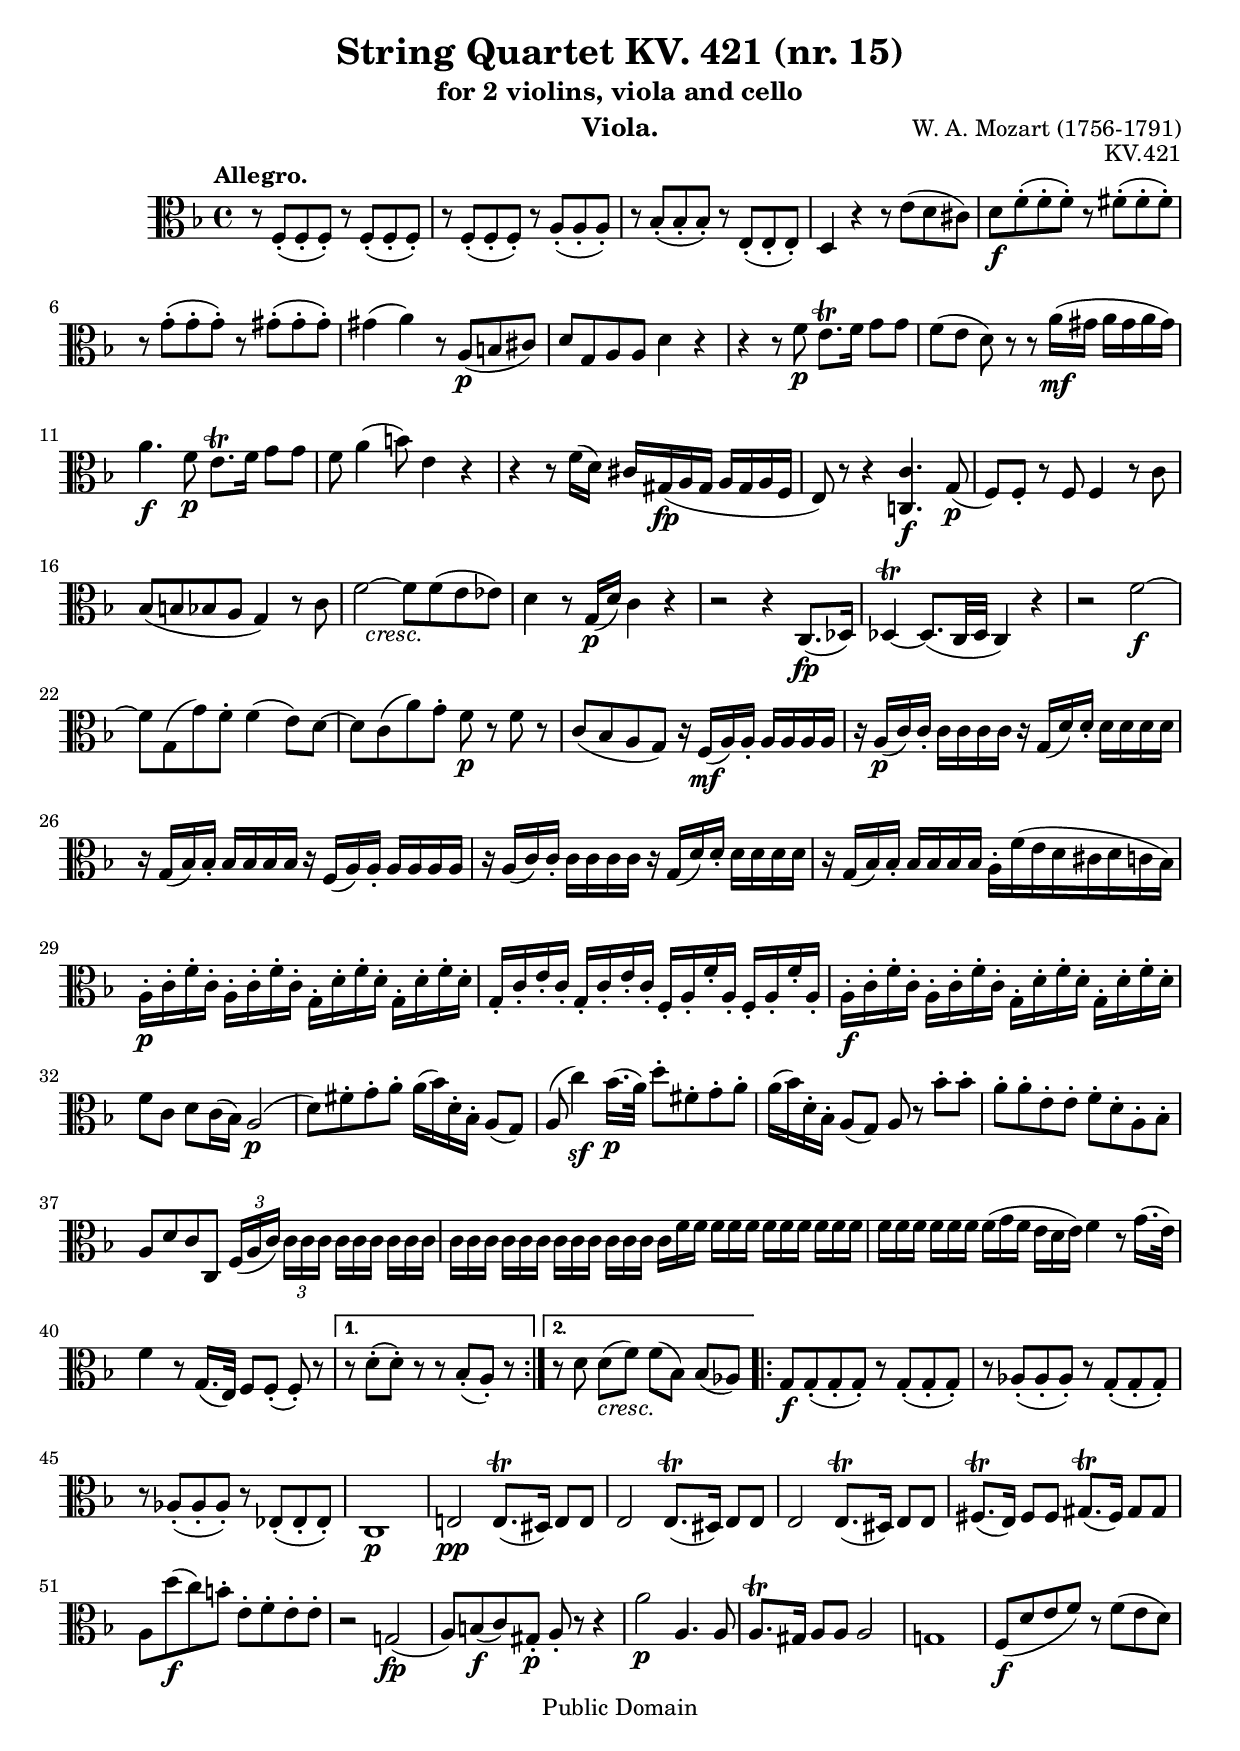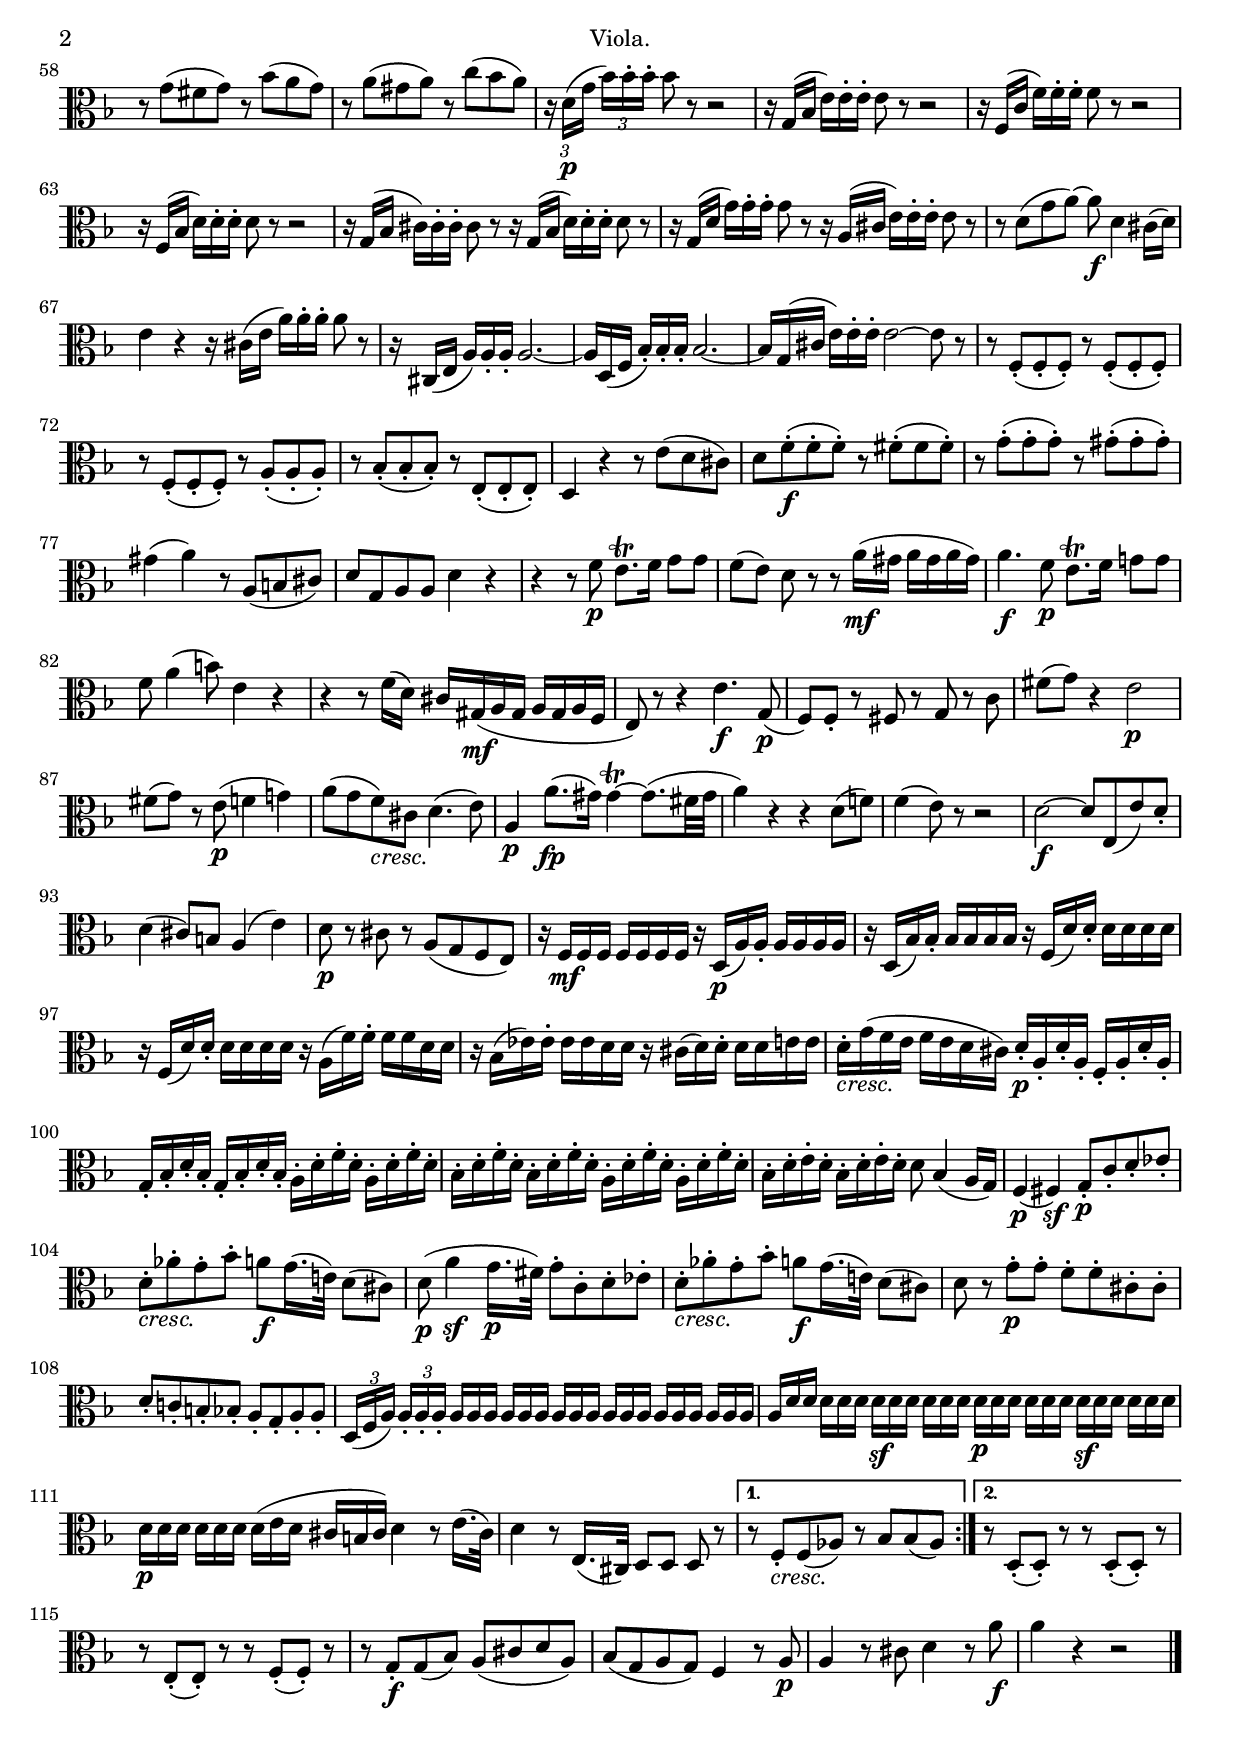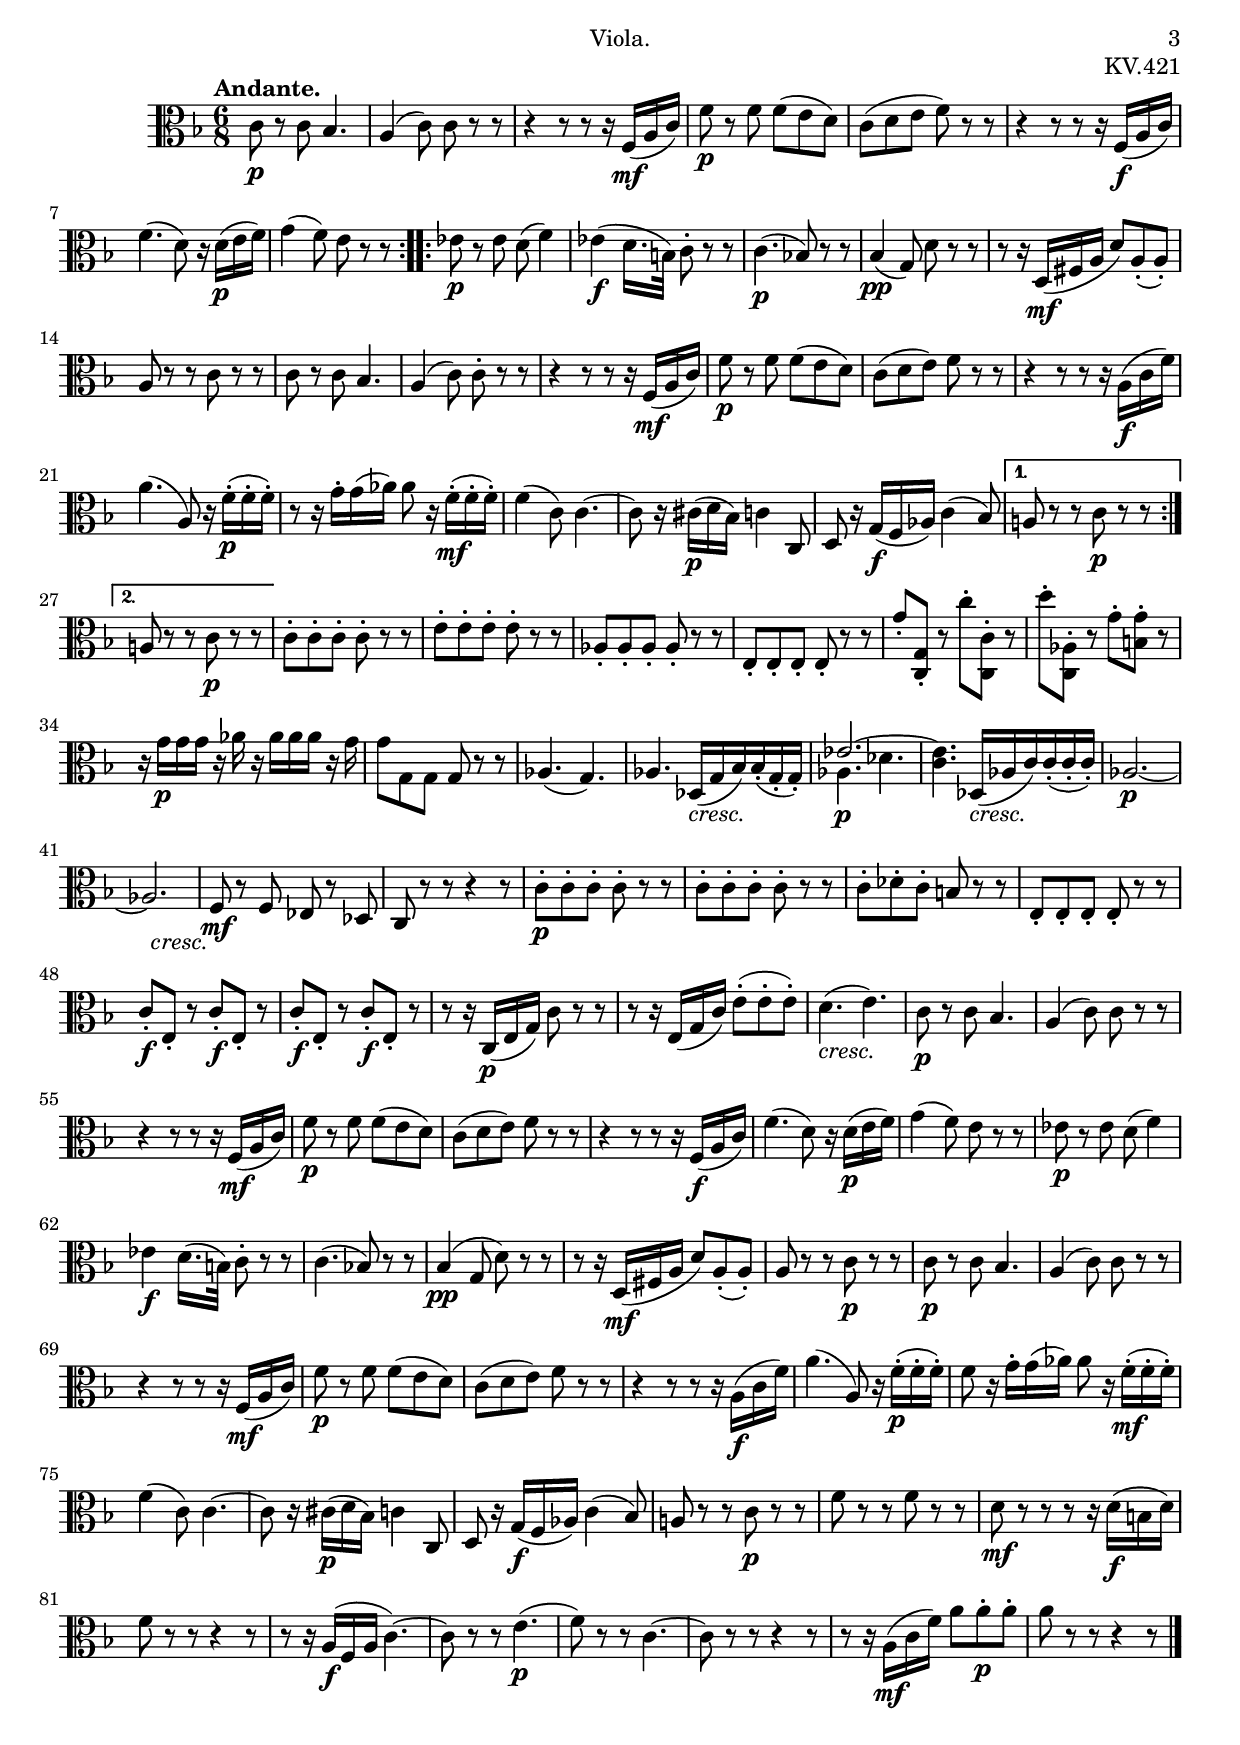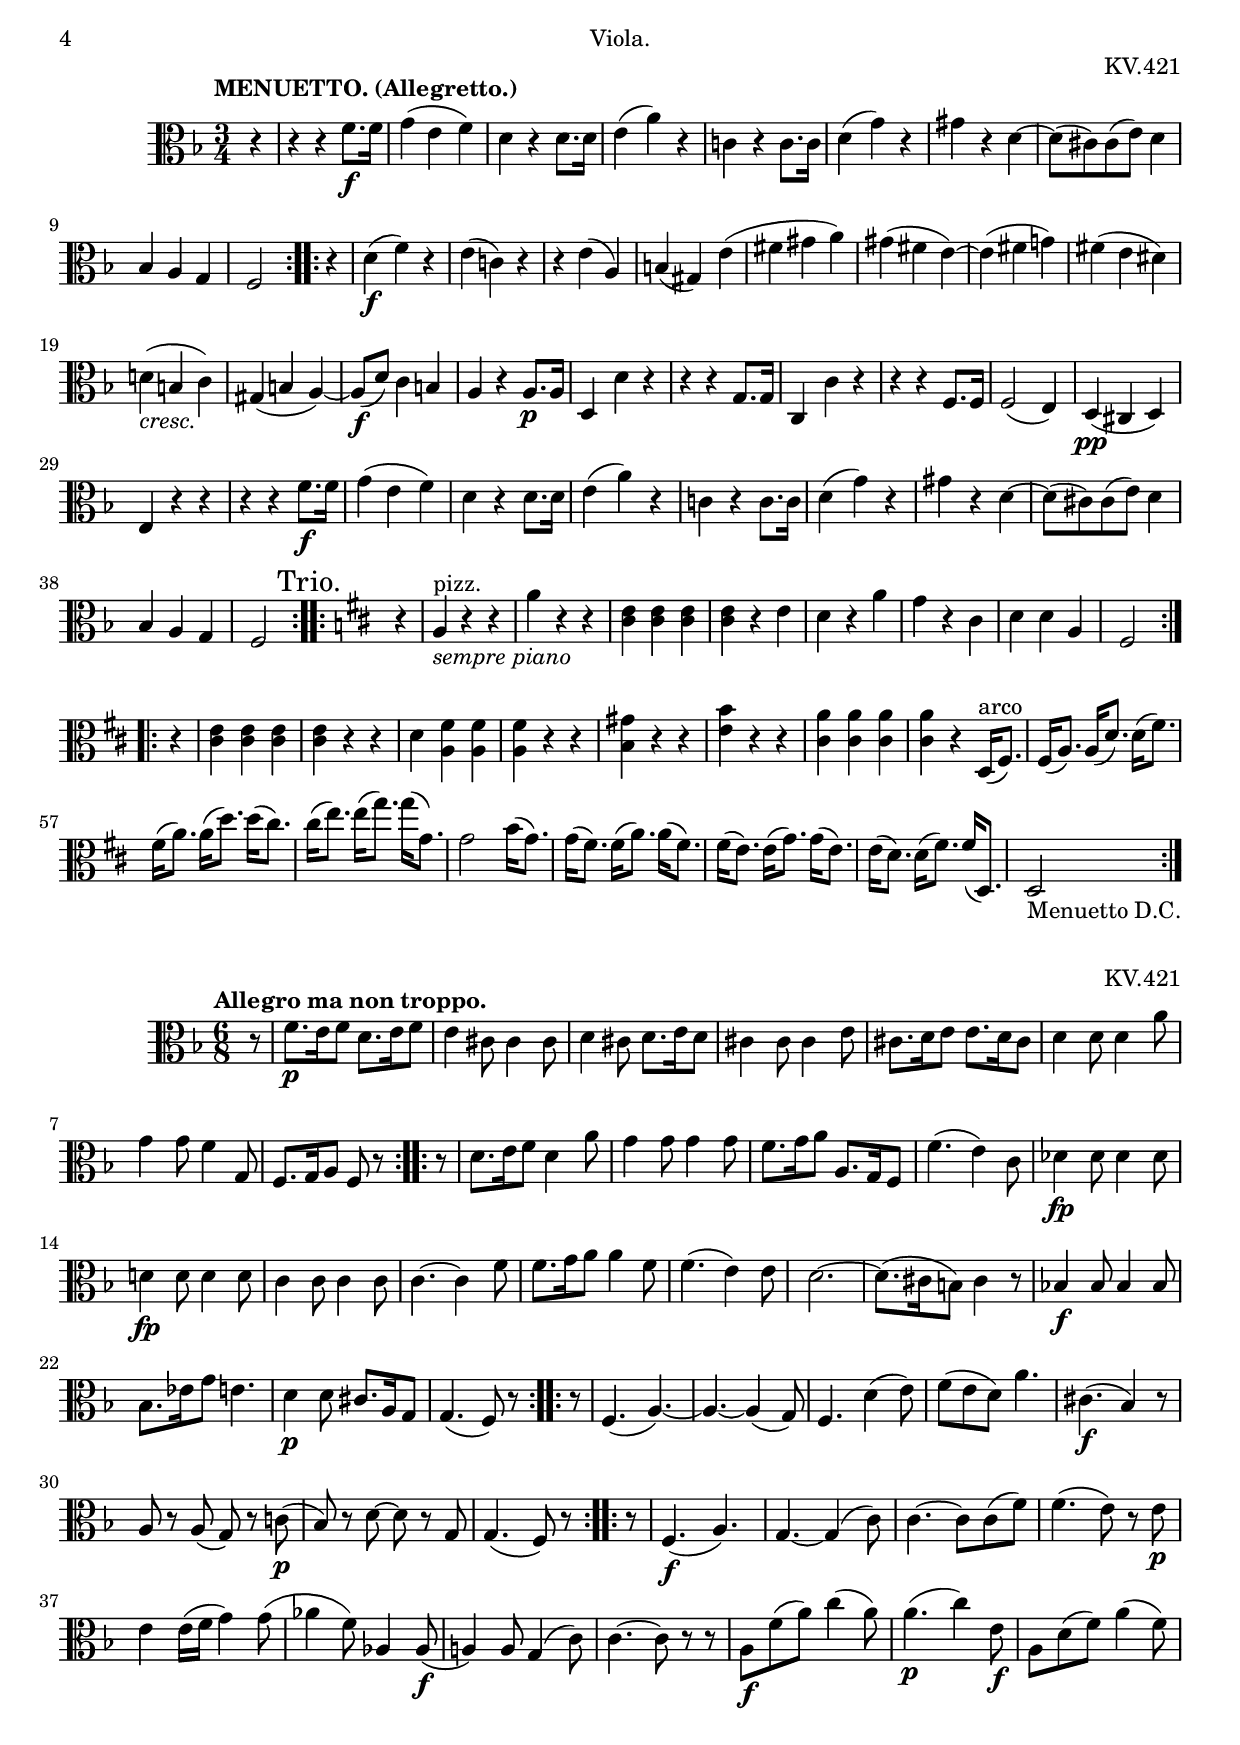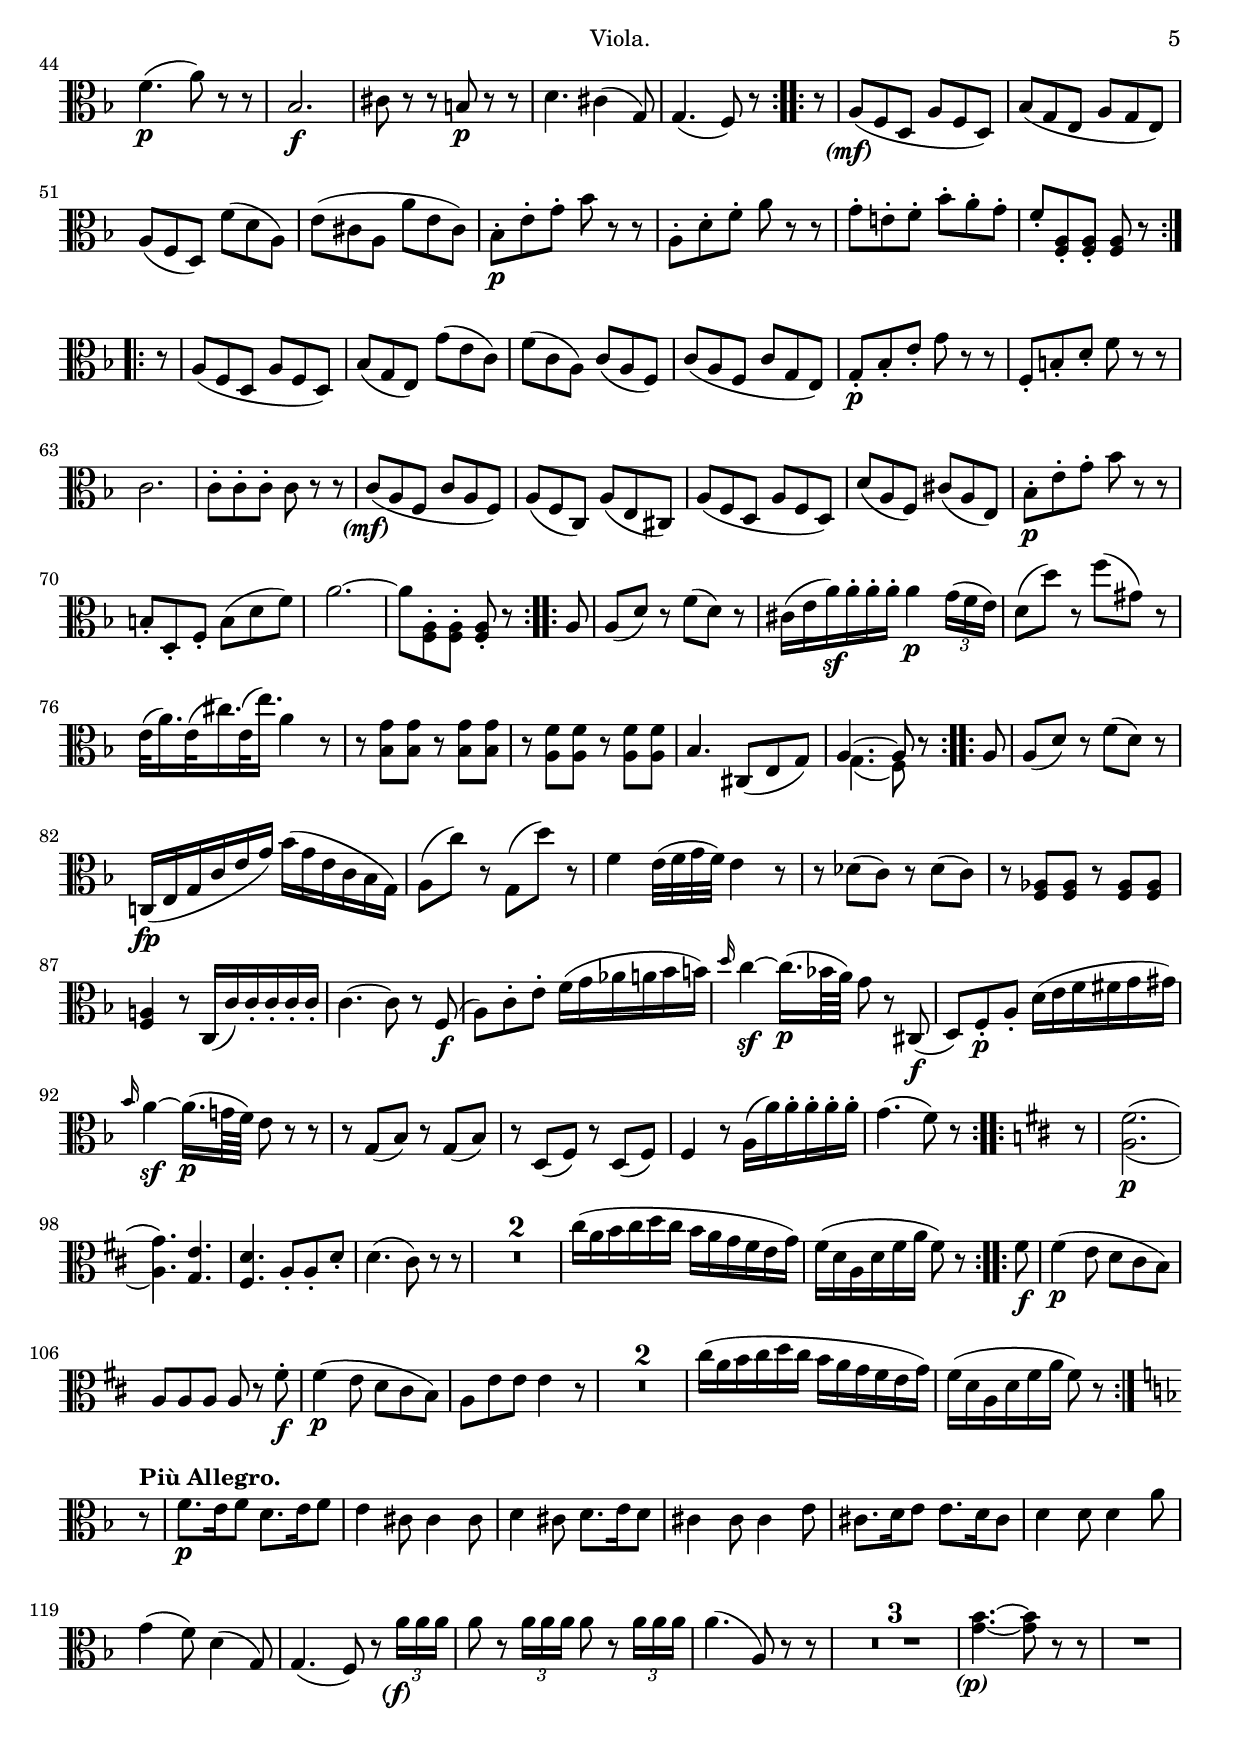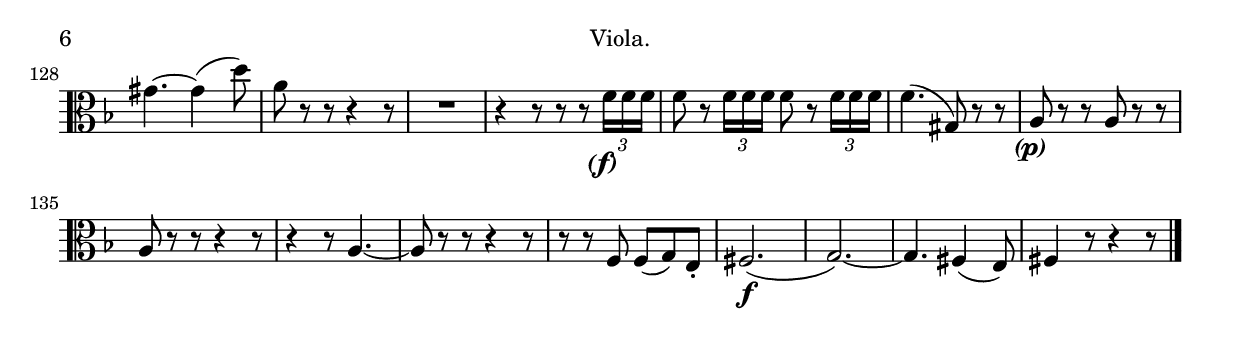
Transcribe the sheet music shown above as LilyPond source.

\version "2.16.0"

\include "defs.ily"

\header {
    instrument = "Viola."
}

\layout {
    \compressFullBarRests
}

\version "2.16.0"
violaFirstMov =  \relative f {
    \key d \minor
    \clef alto

    \noTupletBracket

    \repeat volta 2 {
	r8  f[(-. f-.  f)-.] r  f[(-. f-.  f)-.]
	| r  f[(-. f-.  f)-.] r  a[(-. a-.  a)-.]
	| r  bes[(-. bes-.  bes)-.] r  e,[(-. e-.  e)-.]
	| d4 r r8  e'[( d  cis)]
	|  d8[\f f(-. f-.  f)-.] r  fis[(-. fis-.  fis)-.]
	| r  g[(-. g-.  g)-.] r  gis[(-. gis-.  gis)-.]
	| gis4(  a) r8  a,[(\p b  cis)]
	|  d[ g, a a] d4 r
	| r4 r8 f\p  e8.[^\trill f16]  g8[ g]

% 10
	|  f[( e]  d) r r  a'16[(\mf gis]  a[ gis a  gis)]
	| a4.\f f8\p  e8.[^\trill f16]  g8[ g]
	| f8 a4(  b8) e,4 r
	| r r8  f16[(  d)]  cis[ gis(\fp a gis]  a[ gis a f]
	|  e8) r r4 <c! c'>4.\f  g'8(\p 
	|   f8)[ f-.] r f f4 r8 c'
	|  bes[( b bes a]  g4) r8 c
	| << { f2 ~  f8[ f( e  es)] } { s8 s8_\cresc } >>
	| d4 r8  g,16[(\p  d')] c4 r
	| r2 r4  c,8.[(\fp  des16)]

% 20
	| des4^\trill ~  des8.[( c32 des]  c4) r
	| r2 f'2\f ~
	|  f8[ g,(  g') f-.] f4(   e8)[ d] ~
	|  d[ c(  a') g-.] f\p r f r
	|  c[( bes a  g)] r16  f[(\mf  a) a-.]  a[ a a a]
	| r16  a[(\p  c) c-.]  c[ c c c] r  g[(  d') d-.]  d[ d d d]
	| r  g,[(  bes) bes-.]  bes[ bes bes bes] r  f[(  a) a-.]  a[ a a a]
	| r  a[(  c) c-.]  c[ c c c] r  g[(  d') d-.]  d[ d d d]
	| r  g,[(  bes) bes-.]  bes[ bes bes bes]  a[-. f'( e d cis d c
           bes)]
	|  a[-.\p c-. f-. c-.]  a[-. c-. f-. c-.]  g[-. d'-. f-. d-.]
           g,[-. d'-. f-. d-.]

% 30
	|  g,[-. c-. e-. c-.]  g[-. c-. e-. c-.]  f,[-. a-. f'-. a,-.]
           f[-. a-. f'-. a,-.]
	|  a[-.\f c-. f-. c-.]  a[-. c-. f-. c-.]  g[-. d'-. f-. d-.]
           g,[-. d'-. f-. d-.]
	|  f8[ c]  d[ c16(  bes)] a2(\p
	|   d8)[ fis-. g-. a-.]  a16[(  bes) d,-. bes-.]  a8[(  g)]
	| a8(  c'4)\sf  bes16.[(\p  a32)]  d8[-. fis,-. g-. a-.]
	|  a16[(  bes) d,-. bes-.]  a8[(  g)] a r  bes'[-. bes-.]
	|  a[-. a-. e-. e-.]  f[-. d-. a-. bes-.]
	|  a[ d c c,] \times 2/3 {  f16[( a  c)] } \times 2/3 {  c[ c c] }
          \noTupletNum \times 2/3 {  c[ c c]  c[ c c] }
	| \times 2/3 {  c[ c c]  c[ c c]  c[ c c]  c[ c c]  c[ f f]  f[ f f]
           f[ f f]  f[ f f] }
	| \times 2/3 {  f[ f f]  f[ f f]  f[( g f]  e[ d  e)] } f4 r8
           g16.[(  e32)]

% 40
	| f4 r8  g,16.[(  e32)]  f8[ f(-.]  f)-. r
    }

    \alternative {
        {
	    | r8  d'[(-.  d)-.] r r  bes[(-.  a)-.] r
	}

	{
	    | r8 d  d[(_\cresc  f)]  f[(  bes,)]  bes[(  as)]
	}
    }

    \repeat volta 2 {
        |  g8[\f g(-. g-.  g)-.] r  g[(-. g-.  g)-.]
	| r  as[(-. as-.  as)-.] r  g[(-. g-.  g)-.]
	| r  as[(-. as-.  as)-.] r  es[(-. es-.  es)-.]
	| c1\p
	| e!2\pp  e8.[(^\trill  dis16)]  e8[ e]
	| e2  e8.[(^\trill  dis16)]  e8[ e]
	| e2  e8.[(^\trill  dis16)]  e8[ e]

% 50
	|  fis8.[(^\trill  e16)]  fis8[ fis]  gis8.[(^\trill  fis16)]  gis8[
          gis]
	|  a8[ d'(\f  c) b-.]  e,[-. f-. e-. e-.]
	| r2 g,!2(\fp
	|   a8)[ b(\f  c) gis-.\p] a-. r r4
	| a'2\p a,4. a8
	|  a8.[^\trill gis16]  a8[ a] a2
	| g!1
	|  f8[(\f d' e  f)] r  f[( e  d)]
	| r  g[( fis  g)] r  bes[( a  g)]
	| r  a[( gis  a)] r  c[( bes  a)]

% 60
	| \tupletNum \times 2/3 { r16   d,[(_\p
           g] } \times 2/3 {   bes)[ bes-. bes-.] } bes8
          r r2
	| \noTupletNum \times 2/3 { r16  g,[( bes]   e)[ e-. e-.] } e8 r r2
	| \times 2/3 { r16  f,[( c']   f)[ f-. f-.] } f8 r r2
	| \times 2/3 { r16  f,[( bes]   d)[ d-. d-.] } d8 r r2
	| \times 2/3 { r16  g,[( bes]   cis)[ cis-. cis-.] } cis8 r
	  \times 2/3 { r16  g[( bes]   d)[ d-. d-.] } d8 r
	| \times 2/3 { r16  g,[( d']   g)[ g-. g-.] } g8 r
	  \times 2/3 { r16  a,[( cis]   e)[ e-. e-.] } e8 r
	| r  d[( g  a)] ~ a\f d,4  cis16[(  d)]
	| e4 r \times 2/3 { r16  cis[( e]   a)[ a-. a-.] } a8 r
	| \times 2/3 { r16  cis,,[( e]   a)[ a-. a-.] } a2. ~
	| \times 2/3 {  a16[ d,( f]   bes)[-. bes-. bes-.] } bes2. ~

% 70
	| \times 2/3 {  bes16[ g( cis]   e)[ e-. e-.] } e2 ~ e8 r
	| r8  f,8[(-. f-.  f)-.] r  f[(-. f-.  f)-.]
	| r  f[(-. f-.  f)-.] r  a[(-. a-.  a)-.]
	| r  bes[(-. bes-.  bes)-.] r  e,[(-. e-.  e)-.]
	| d4 r r8  e'[( d  cis)]
	|  d[ f(-.\f f-.  f)-.] r  fis[(-. fis  fis)-.]
	| r  g[(-. g-.  g)-.] r  gis[(-. gis-.  gis)-.]
	| gis4(  a) r8  a,[( b  cis)]
	|  d[ g, a a] d4 r
	| r r8 f\p  e8.[^\trill f16]  g8[ g]

% 80
	|  f[(  e)] d r r  a'16[(\mf gis]  a[ gis a  gis)]
	| a4.\f f8\p  e8.[^\trill f16]  g!8[ g]
	| f8 a4(  b8) e,4 r
	| r r8  f16[(  d)]  cis[ gis(\mf a gis]  a[ gis a f]
	|  e8) r r4 e'4.\f g,8(\p
	|   f)[ f-.] r fis r g r c
	|  fis[(  g)] r4 e2\p
	|  fis8[(  g)] r8 e8(\p f!4  g!)
	|  a8[( g   f)_\cresc  cis] d4.(  e8)
	| a,4\p  a'8.[(\fp  gis16)] gis4^\trill ~  gis8.[( fis32 gis]

% 90
	|  a4) r r  d,8[(  f!)]
	| f4(  e8) r r2
	| d2\f ~  d8[ e,(  e') d-.]
	| d4(   cis8)[ b] a4(  e')
	| d8\p r cis r  a[( g f  e)]
	| r16  f[\mf f f]  f[ f f f] r   d[(\p  a') a-.]
            a[ a a a]
	| r  d,[(  bes') bes-.]  bes[ bes bes bes] r  f[(  d') d-.]  d[ d d d]
	| r  f,[(  d') d-.]  d[ d d d] r  a[(  f') f-.]  f[ f d d]
	| r  bes[(  es) es-.]  es[ es d d] r  cis[(  d) d-.]  d[ d e e]
	|  d[-._\cresc g( f e]  f[ e d  cis)]  d[-.\p a-. d-. a-.]
           f[-. a-. d-. a-.]

% 100
	|  g[-. bes-. d-. bes-.]  g[-. bes-. d-. bes-.]
           a[-. d-. f-. d-.]  a[-. d-. f-. d-.]
	|  bes[-. d-. f-. d-.]  bes[-. d-. f-. d-.]  a[-. d-. f-. d-.]
           a[-. d-. f-. d-.]
	|  bes[-. d-. e-. d-.]  bes[-. d-. e-. d-.] d8 bes4(  a16[  g)]
	| f4(\p  fis)\sf  g8[-.\p c-. d-. es-.]
	|  d[-._\cresc as'-. g-. bes-.]  a8[\f g16.(  e!32)]  d8[(  cis)]
	| d8(\p a'4\sf  g16.[\p  fis32)]  g8[-. c,-. d-. es-.]
	|  d[-._\cresc as'-. g-. bes-.]  a8[\f g16.(  e!32)]  d8[(  cis)]
	| d8 r  g[-.\p g-.]  f[-. f-. cis-. cis-.]
	|  d[-. c!-. b-. bes-.]  a[-. g-. a-. a-.]
	| \tupletNum \times 2/3 {  d,16[( f  a)] } \times 2/3 {
           a[-. a-. a-.] } \noTupletNum \times 2/3 {  a[ a a]  a[ a a]  a[
          a a]  a[ a a]  a[ a a]  a[ a a] }

% 110
	| \times 2/3 {  a[ d d]  d[ d d]  d[\sf d d]  d[ d d]  d[\p d d]
           d[ d d]  d[\sf d d]  d[ d d] }
	| \times 2/3 {  d[\p d d]  d[ d d]  d[( e d]  cis[ b  cis)] } d4
          r8  e16.[(  cis32)]
	| d4 r8  e,16.[(  cis32)]  d8[ d] d r
    }

    \alternative {
        {
	    | r8  f[-._\cresc f(  as)] r  bes[ bes(  as)]
	}

	{
	    | r8  d,[(-.  d)-.] r r  d[(-.  d)-.] r
	}
    }

    | r  e[(-.  e)-.] r r  f[(-.  f)-.] r
    | r  g[-.\f g(  bes)]  a[( cis d  a)]
    |  bes[( g a  g)] f4 r8 a\p
    | a4 r8 cis d4 r8 a'\f
    | a4 r r2
}


\score {
    \context Staff <<
	\set Staff.autoBeaming = ##f
        \set Staff.midiInstrument = #"viola"

	\violaFirstMov
	\context Voice = "markings" { \markingsI }
    >>

    
  \midi {
    \tempo 4 = 90
    }



    \layout { }
}

\version "2.16.0"
violaSecondMov =  \relative c' {
    \key f \major
    \time 6/8
    \clef alto

    \noTupletBracket

    \repeat volta 2 {
	c8\p r c bes4.
	| a4(  c8) c r r
	| r4 r8 r r16  f,[(\mf a  c)]
	| f8\p r f  f[( e  d)]
	|  c[( d e]  f) r r
	| r4 r8 r r16  f,[(\f a  c)]
	| f4.(  d8) r16  d[(\p e  f)]
	| g4(  f8) e r r
    }

    \repeat volta 2 {
	| es8\p r es d(  f4)

% 10
	| es4(\f  d16.[  b32)] c8-. r r
	| c4.(\p  bes!8) r r
	| bes4(\pp  g8) d' r r
	| r r16  d,16[(\mf fis a]   d8)[ a(-.  a)-.]
	| a r r c r r
	| c r c bes4.
	| a4(  c8) c-. r r
	| r4 r8 r r16  f,[(\mf a  c)]
	| f8\p r f  f[( e  d)]
	|  c[( d  e)] f8 r r

% 20
	| r4 r8 r r16  a,[(\f c  f)]
	| a4.(  a,8) r16  f'[(-.\p f-.  f)-.]
	| r8 r16  g[-. g(  as)] as8 r16  f[(-.\mf f-.  f)-.]
	| f4(  c8) c4. ~
	| c8 r16  cis[(\p d  bes)] c4 c,8
	| d r16  g[(\f f  as)] c4(  bes8)
    }

    \alternative {
	{
	    | a! r r c\p r r
	}

	{
	    | a! r r c\p r r
	}
    }

    |  c[-. c-. c-.] c-. r r
    |  e[-. e-. e-.] e-. r r

% 30
    |  as,[-. as-. as-.] as-. r r
    |  e[-. e-. e-.] e-. r r
    |  g'[-. <c,, g'>-.] r  c''[-. <c,, c'>-.] r
    |  d''[-. <c,, as'>-.] r  g''[-. <b, g'>-.] r
    | r16  g'[\p g g] r as r  as[ as as] r g
    |  g8[ g, g] g r r
    | as4.(  g)
    |  as4.  des,16[(_\cresc g  bes) bes(-. g-.  g)-.]
    | << { \stemUp \tieUp es'2. ~ | \stemDown <c es>4. }
        \context Voice = "x" { \stemDown as4.\p des | s }
      >> \stemNeutral \tieNeutral  des,16[(_\cresc as'  c) c(-. c-.  c)-.]

% 40
    |  as2.\p ~
    | << { as2. } \context Voice = "x" { s8 s8_\cresc } >>
    | f8\mf r f es r des
    | c r r r4 r8
    |  c'[-.\p c-. c-.] c-. r r
    |  c[-. c-. c-.] c-. r r
    |  c[-. des-. c-.] b r r
    |  e,[-. e-. e-.] e-. r r
    |  c'[-.\f e,-.] r  c'[-.\f e,-.] r
    |  c'[-.\f e,-.] r  c'[-.\f e,-.] r

% 50
    | r r16  c[(\p e  g)] c8 r r
    | r r16  e,[( g  c)]  e8[(-. e-.  e)-.]
    | d4.(_\cresc  e)
    | c8\p r c bes4.
    | a4(  c8) c r r
    | r4 r8 r r16  f,[(\mf a  c)]
    | f8\p r f  f[( e  d)]
    |  c[( d  e)] f r r
    | r4 r8 r r16  f,[(\f a  c)]
    | f4.(  d8) r16  d[(\p e  f)]

% 60
    | g4(  f8) e r r
    | es\p r es d(  f4)
    | es4\f  d16.[(  b32)] c8-. r r
    | c4.(  bes!8) r r
    | bes4(\pp g8  d') r r
    | r r16  d,[(\mf fis a]   d8)[ a(-.  a)-.]
    | a r r c\p r r
    | c\p r c bes4.
    | a4(  c8) c r r
    | r4 r8 r r16  f,[(\mf a  c)]

% 70
    | f8\p r f  f[( e  d)]
    |  c[( d  e)] f r r
    | r4 r8 r r16  a,[(\f c  f)]
    | a4.(  a,8) r16  f'[(-.\p f-.  f)-.]
    | f8 r16  g[-. g(  as)] as8 r16  f[(-.\mf f-.  f)-.]
    | f4(  c8) c4. ~
    | c8 r16  cis[(\p d  bes)] c4 c,8
    | d r16  g[(\f f  as)] c4(  bes8)
    | a! r r c\p r r
    | f r r f r r

% 80
    | d\mf r r r r16  d[(\f b  d)]
    | f8 r r r4 r8
    | r8 r16  a,[(\f f a]  c4.) ~
    | c8 r r e4.(\p
    |  f8) r r c4. ~
    | c8 r r r4 r8
    | r r16  a[(\mf c  f)]  a8[ a-.\p a-.]
    | a r r r4 r8
}


\score {
    \context Staff <<
	\set Staff.autoBeaming = ##f
        \set Staff.midiInstrument = #"viola"

	\violaSecondMov
	\context Voice = "markings" { \markingsII }
    >>

    
  \midi {
    \tempo 4 = 70
    }



    \layout { }
}

\version "2.16.0"

violaThirdMov =  \relative f' {
    \key d \minor
    \time 3/4
    \clef alto

    \noTupletBracket

    \repeat volta 2 {
	r4
	| r r  f8.[\f f16]
	| g4( e  f)
	| d r  d8.[ d16]
	| e4(  a) r
	| c,! r  c8.[ c16]
	| d4(  g) r
	| gis r d ~
	|  d8[(  cis) cis(  e)] d4
	| bes a g

% 10
	| f2
    }

    \repeat volta 2 {
	r4
	| d'4(\f  f) r
	| e(  c!) r
	| r e(  a,)
	| b(  gis) e'(
	| fis gis  a)
	| gis( fis  e) ~
	| e( fis  g!)
	| fis( e  dis)
	| d!(_\cresc b  c)

% 20
	| gis( b  a) ~
	|  a8[(\f  d)] c4 b
	| a r  a8.[\p a16]
	| d,4 d' r
	| r r  g,8.[ g16]
	| c,4 c' r
	| r r  f,8.[ f16]
	| f2(  e4)
	|  d(\pp cis  d) 
	| e r r

% 30
	| r r  f'8.[\f f16]
	| g4( e  f)
	| d r  d8.[ d16]
	| e4(  a) r
	| c,! r  c8.[ c16]
	| d4(  g) r
	| gis4 r d ~
	|  d8[(  cis) cis(  e)] d4
	| bes a g
	| f2
    }

    \repeat volta 2 {
        \key d \major
	
	r4

% 40
	| <<
	    { a4_ \markup{\italic "sempre piano"} r r }
	      s4^ \markup{\upright "pizz."}
          >>
	| a'4 r r
	| <cis, e> <cis e> <cis e>
	| <cis e> r e
	| d r a'
	| g r cis,
	| d d a
	| fis2
    }

    \repeat volta 2 {
        r4
	| <cis' e> <cis e> <cis e>
	| <cis e> r r

% 50
	| d <a fis'> <a fis'>
	| <a fis'> r r
	| <b gis'> r r
	| <e b'> r r
	| <cis a'> <cis a'> <cis a'>
	| <cis a'> r  d,16[(^ \markup{\upright "arco"}  fis8.)]
	|  fis16[(  a8.)]  a16[(  d8.)]  d16[(  fis8.)]
	|  fis16[(  a8.)]  a16[(  d8.)]  d16[(  cis8.)]
	|  cis16[(  e8.)]  e16[(  g8.)]  g16[(  g,8.)]
	| g2  b16[(  g8.)]
	|  g16[(  fis8.)]  fis16[(  a8.)]  a16[(  fis8.)]
	|  fis16[(  e8.)]  e16[(  g8.)]  g16[(  e8.)]
	|  e16[(  d8.)]  d16[(  fis8.)]  fis16[(  d,8.)]
	| d2
    }
}


\score {
    \context Staff <<
	\set Staff.autoBeaming = ##f
        \set Staff.midiInstrument = #"viola"

	\violaThirdMov
	\context Voice = "markings" { \markingsIII }
	\context Voice=markingsBis { \markingsIIIbis }
    >>

    
  \midi {
    \tempo 4 = 130
    }



    \layout { }
}

\version "2.16.0"

violaFourthMov =  \relative f' {
    \key d \minor
    \time 6/8
    \clef alto

    \noTupletBracket

    \repeat volta 2 {
	r8
	|  f8.[\p e16 f8]  d8.[ e16 f8]
	| e4 cis8 cis4 cis8
	| d4 cis8  d8.[ e16 d8]
	| cis4 cis8 cis4 e8
	|  cis8.[ d16 e8]  e8.[ d16 cis8]
	| d4 d8 d4 a'8
	| g4 g8 f4 g,8
	|  f8.[ g16 a8] f8 r
    }

    \repeat volta 2 {
	r8
	|  d'8.[ e16 f8] d4 a'8

% 10
	| g4 g8 g4 g8
	|  f8.[ g16 a8]  a,8.[ g16 f8]
	| f'4.(  e4) c8
	| des4\fp des8 des4 des8
	| d!4\fp d8 d4 d8
	| c4 c8 c4 c8
	| c4. ~ c4 f8
	|  f8.[ g16 a8] a4 f8
	| f4.(  e4) e8
	| d2. ~

% 20
	|  d8.[( cis16  b8)] cis4 r8
	| bes!4\f bes8 bes4 bes8
	|  bes8.[ es16 g8] e4.
	| d4\p d8  cis8.[ a16 g8]
	| g4.(  f8) r
    }

    \repeat volta 2 {
	r8
	| f4.(  a) ~
	| a ~ a4(  g8)
	| f4. d'4(  e8)
	|  f[( e  d)] a'4.
	| cis,4.(\f  bes4) r8
	| a8 r a(  g) r c!(\p
	|  bes) r d ~ d r g,
	| g4.(  f8) r
    }

    \repeat volta 2 {
        r8
	| f4.(\f  a)
	| g ~ g4(  c8)
	| c4. ~  c8[ c(  f)]
	| f4.(  e8) r e\p
	| e4  e16[( f]  g4) g8(
	| as4  f8) as,4 as8(\f
	|  a!4) a8 g4(  c8)

% 40
        | c4. ~ c8 r r
	|  a[\f f'(  a)] c4(  a8)
	| a4.(\p  c4) e,8\f
	|  a,[ d(  f)] a4(  f8)
	| f4.(\p  a8) r r
	| bes,2.\f
	| cis8 r r b\p r r
	| d4. cis4(  g8)
	| g4.(  f8) r
    }

    \repeat volta 2 {
        r8

	| a8[(_\roundMF f d]  a'[ f  d)]

% 50
	|  bes'[( g e]  a[ g  e)]
	|  a[( f  d)]  f'[( d  a)]
	|  e'[( cis a]  a'[ e  cis)]
	|  bes[-.\p e-. g-.] bes r r
	|  a,[-. d-. f-.] a r r
	|  g[-. e!-. f-.]  bes[-. a-. g-.]
	|  f[-. <f, a>-. <f a>-.] <f a> r
    }

    \repeat volta 2 {
        r8
	|  a[( f d]  a'[ f  d)]
	|  bes'[( g  e)]  g'[( e  c)]
	|  f[( c  a)]  c[( a  f)]

% 60
        |  c'[( a f]  c'[ g  e)]
	|  g[-.\p bes-. e-.] g r r
	|  f,[-. b-. d-.] f r r
	| c2.
	|  c8[-. c-. c-.] c r r
	| c8[(_\roundMF a f]  c'[ a  f)]
	|  a[( f  c)]  a'[( e  cis)]
	|  a'[( f d]  a'[ f  d)]
	|  d'[( a  f)]  cis'[( a  e)]
	|  bes'[-.\p e-. g-.] bes r r

% 70
	|  b,[-. d,-. f-.]  b[( d  f)]
	| a2. ~
	|  a8[ <f, a>-. <f a>-.] <f a>-. r
    }

    \repeat volta 2 {
        a8
	|  a[(  d)] r  f[(  d)] r
	|  cis16[( e  a)\sf a-. a-. a-.] a4\p \times 2/3 {  g16[( f  e)] }
	|  d8[(  d')] r  f[(  gis,)] r
	|  e32[(  a16.) e32(  cis'16.) e,32(  e'16.)] a,4 r8
	| r8 <bes, g'>[ <bes g'>] r <bes g'>[ <bes g'>]
	| r <a f'>[ <a f'>] r <a f'>[ <a f'>]
	| bes4.  cis,8[( e  g)]

% 80
	| << { a4. ~ a8 } \\ { g4.(  f8) } >>r8
    }

    \repeat volta 2 {
        a8
	|  a[(  d)] r  f[(  d)] r
	|  c,!16[(\fp e g c e  g)]  bes[( g e c bes  g)]
	|  a8[(  c')] r  g,[(  d'')] r
	| f,4  e32[( f g  f)] e4 r8
	| r  des[(  c)] r  des[(  c)]
	| r <f, as>[ <f as>] r <f as>[ <f as>]
	| <f a!>4 r8  c16[(  c') c-. c-. c-. c-.]
	| c4. ~ c8 r f,(\f
	|   a)[ c-. e-.]  f16[( g as a bes  b)]

% 90
	| \grace d16 c4\sf ~  c16.[(\p bes!64  a)] g8 r cis,,(\f
	|   d)[ f-.\p a-.]  d16[( e f fis g  gis)]
	| \grace bes a4\sf ~  a16.[(\p g!64  f)] e8 r r
	| r  g,[(  bes)] r  g[(  bes)]
	| r  d,[(  f)] r  d[(  f)]
	| f4 r8  a16[(  a') a-. a-. a-. a-.]
	| g4.(  f8) r
    }

    \repeat volta 2 {
        \key d \major
	r8
	| \set doubleSlurs = ##t
	  <a, fis'>2.(\p
	  \set doubleSlurs = ##f
	| <a g'>4.) <g e'>
	| <fis d'>  a8[-. a-. d-.]

% 100
	| d4.(  cis8) r r
	| R2.*2
	|  cis'16[( a b cis d cis]  b[ a g fis e  g)]
	|  fis[( d a d fis a]  fis8) r
    }

    \repeat volta 2 {
        fis8\f
	| fis4(\p e8  d[ cis  b)]
	|  a[ a a] a r fis'-.\f
	| fis4(\p e8  d[ cis  b)]
	|  a[ e' e] e4 r8
	| R2.*2

% 111
        |  cis'16[( a b cis d cis]  b[ a g fis e  g)]
	|  fis[( d a d fis a]  fis8) r
    }

    \key d \minor
    \break
    r8
    |  f8.[\p e16 f8]  d8.[ e16 f8]
    | e4 cis8 cis4 cis8
    | d4 cis8  d8.[ e16 d8]
    | cis4 cis8 cis4 e8
    |  cis8.[ d16 e8]  e8.[ d16 cis8]
    | d4 d8 d4 a'8
    | g4(  f8) d4(  g,8)

% 120
    | g4.(  f8) r \times 2/3 {  a'16[_\roundF a a] }
    | a8 r \times 2/3 {  a16[ a a] } a8 r \times 2/3 {  a16[ a a] }
    | a4.(  a,8) r r
    | R2.*3
    | <g' bes>4._\roundP ~ <g bes>8 r r
    | R2.
    | gis4. ~ gis4(  d'8)
    | a8 r r r4 r8

% 130
    | R2.
    | r4 r8 r r \times 2/3 {   f16[_\roundF f f]  }
    | f8 r \times 2/3 {  f16[ f f] } f8 r \times 2/3 {  f16[ f f] }
    | f4.(  gis,8) r r
    | a8_\roundP r r a r r
    | a r r r4 r8
    | r4 r8 a4. ~
    | a8 r r r4 r8
    | r r f  f[(  g) e-.]
    | fis2.(\f
    |  g) ~
    | g4. fis4(  e8)
    | fis4 r8 r4 r8
}


\score {
    \context Staff <<
	\set Staff.autoBeaming = ##f
        \set Staff.midiInstrument = #"viola"

	\violaFourthMov
	\context Voice = "markings" { \markingsIV }
    >>

    
  \midi {
    \tempo 4 = 100
    }



    \layout { }
}
